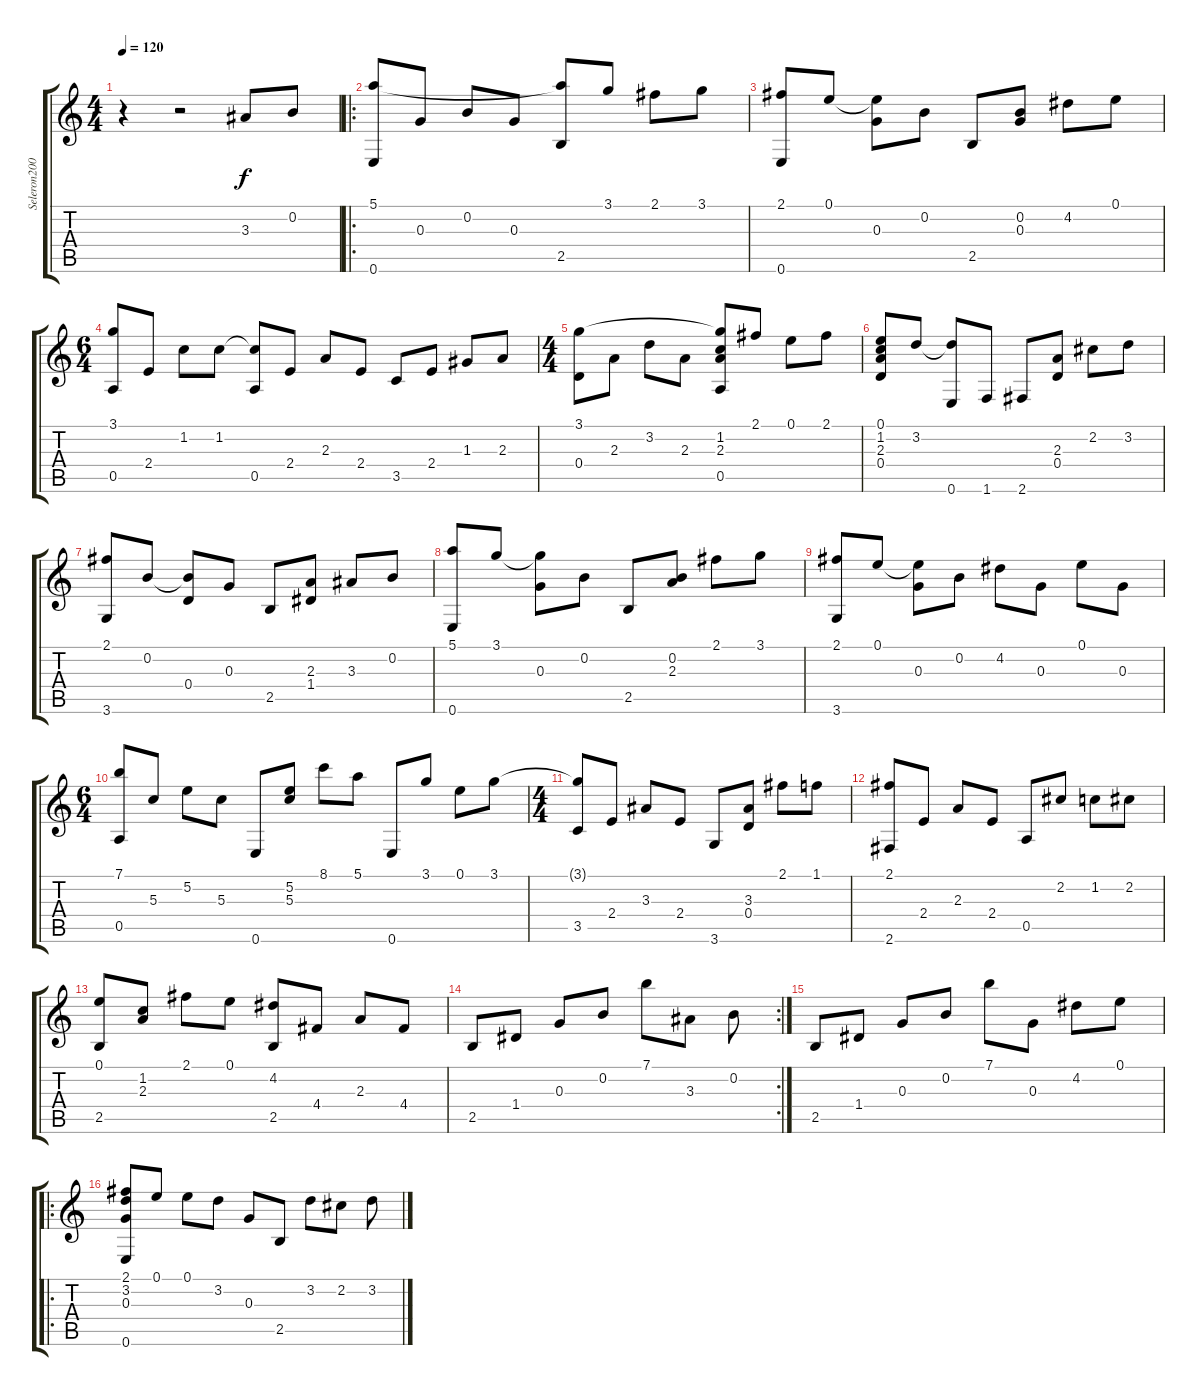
\track ("" "Seleron200") {instrument acousticguitarnylon}
\staff {score tabs}
\tuning (E4 B3 G3 D3 A2 E2) {hide}
\ts (4 4)
\tempo 120
\clef g2
\ks c
r.4{dy f instrument acousticguitarnylon} r.2 3.3.8 0.2.8 |
\ro
(5.1 0.6).8 0.3.8 0.2.8 0.3.8 (5.1{t} 2.5).8 3.1.8 2.1.8 3.1.8 |
(2.1 0.6).8 0.1.8 (0.1{t} 0.3).8 0.2.8 2.5.8 (0.2 0.3).8 4.2.8 0.1.8 |
\ts (6 4)
(3.1 0.5).8 2.4.8 1.2.8 1.2.8 (1.2{t} 0.5).8 2.4.8 2.3.8 2.4.8 3.5.8 2.4.8 1.3.8 2.3.8 |
\ts (4 4)
(3.1 0.4).8 2.3.8 3.2.8 2.3.8 (3.1{t} 1.2 2.3 0.5).8 2.1.8 0.1.8 2.1.8 |
(0.1 1.2 2.3 0.4).8 3.2.8 (3.2{t} 0.6).8 1.6.8 2.6.8 (2.3 0.4).8 2.2.8 3.2.8 |
(2.1 3.6).8 0.2.8 (0.2{t} 0.4).8 0.3.8 2.5.8 (2.3 1.4).8 3.3.8 0.2.8 |
(5.1 0.6).8 3.1.8 (3.1{t} 0.3).8 0.2.8 2.5.8 (0.2 2.3).8 2.1.8 3.1.8 |
(2.1 3.6).8 0.1.8 (0.1{t} 0.3).8 0.2.8 4.2.8 0.3.8 0.1.8 0.3.8 |
\ts (6 4)
(7.1 0.5).8 5.3.8 5.2.8 5.3.8 0.6.8 (5.2 5.3).8 8.1.8 5.1.8 0.6.8 3.1.8 0.1.8 3.1.8 |
\ts (4 4)
(3.1{t} 3.5).8 2.4.8 3.3.8 2.4.8 3.6.8 (3.3 0.4).8 2.1.8 1.1.8 |
(2.1 2.6).8 2.4.8 2.3.8 2.4.8 0.5.8 2.2.8 1.2.8 2.2.8 |
(0.1 2.5).8 (1.2 2.3).8 2.1.8 0.1.8 (4.2 2.5).8 4.4.8 2.3.8 4.4.8 |
\rc 2
2.5.8 1.4.8 0.3.8 0.2.8 7.1.8 3.3.8 0.2.8 |
2.5.8 1.4.8 0.3.8 0.2.8 7.1.8 0.3.8 4.2.8 0.1.8 |
\ro
(2.1 3.2 0.3 0.6).8 0.1.8 0.1.8 3.2.8 0.3.8 2.5.8 3.2.8 2.2.8 3.2.8
